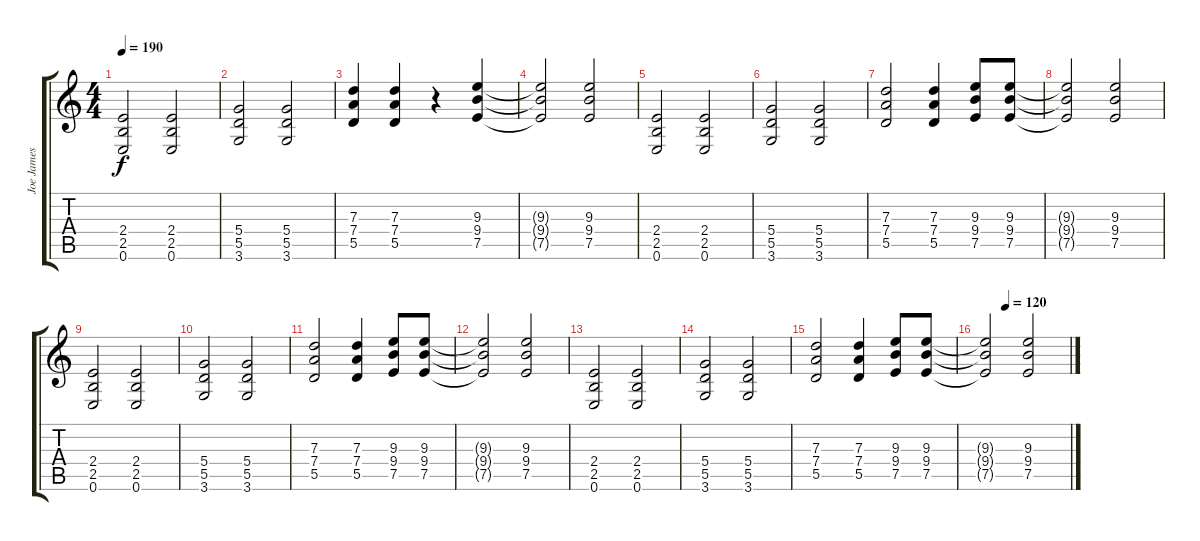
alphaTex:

\track ("Joe James" "Joe James") {instrument distortionguitar}
\staff {score tabs}
\tuning (E4 B3 G3 D3 A2 E2) {hide}
\ts (4 4)
\tempo 190
\clef g2
\ks c
(2.4 2.5 0.6).2{dy f} (2.4 2.5 0.6).2 |
(5.4 5.5 3.6).2 (5.4 5.5 3.6).2 |
(7.3 7.4 5.5).4 (7.3 7.4 5.5).4 r.4 (9.3 9.4 7.5).4 |
(9.3{t} 9.4{t} 7.5{t}).2 (9.3 9.4 7.5).2 |
(2.4 2.5 0.6).2 (2.4 2.5 0.6).2 |
(5.4 5.5 3.6).2 (5.4 5.5 3.6).2 |
(7.3 7.4 5.5).2 (7.3 7.4 5.5).4 (9.3 9.4 7.5).8 (9.3 9.4 7.5).8 |
(9.3{t} 9.4{t} 7.5{t}).2 (9.3 9.4 7.5).2 |
(2.4 2.5 0.6).2 (2.4 2.5 0.6).2 |
(5.4 5.5 3.6).2 (5.4 5.5 3.6).2 |
(7.3 7.4 5.5).2 (7.3 7.4 5.5).4 (9.3 9.4 7.5).8 (9.3 9.4 7.5).8 |
(9.3{t} 9.4{t} 7.5{t}).2 (9.3 9.4 7.5).2 |
(2.4 2.5 0.6).2 (2.4 2.5 0.6).2 |
(5.4 5.5 3.6).2 (5.4 5.5 3.6).2 |
(7.3 7.4 5.5).2 (7.3 7.4 5.5).4 (9.3 9.4 7.5).8 (9.3 9.4 7.5).8 |
\tempo (120 0.25)
(9.3{t} 9.4{t} 7.5{t}).2 (9.3 9.4 7.5).2
